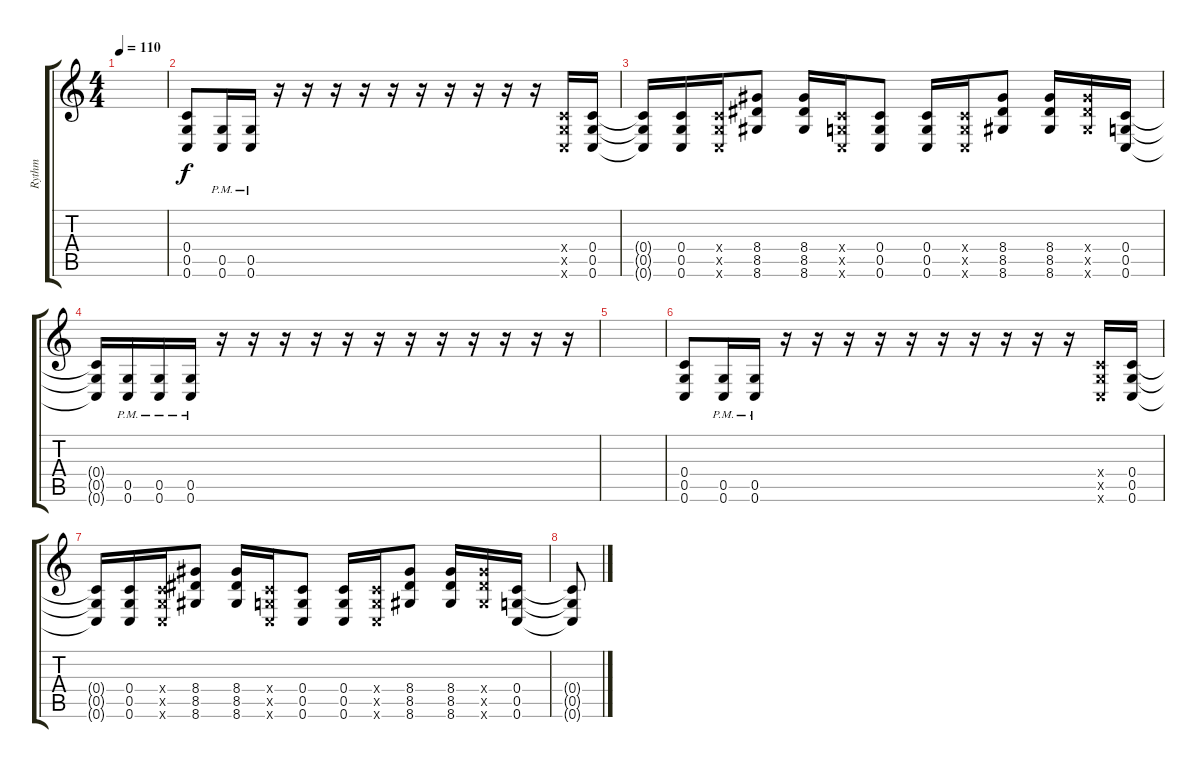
\track ("Rythm" "Rythm") {instrument distortionguitar}
\staff {score tabs}
\tuning (D4 A3 F3 C3 G2 C2) {hide}
\ts (4 4)
\tempo 110
\clef g2
\ks c
|
(0.4 0.5 0.6).8 (0.5{pm} 0.6{pm}).16 (0.5{pm} 0.6{pm}).16 r.16 r.16 r.16 r.16 r.16 r.16 r.16 r.16 r.16 r.16 (0.4{x} 0.5{x} 0.6{x}).16 (0.4 0.5 0.6).16 |
(0.4{t} 0.5{t} 0.6{t}).16 (0.4 0.5 0.6).16 (0.4{x} 0.5{x} 0.6{x}).16 (8.4 8.5 8.6).8 (8.4 8.5 8.6).16 (0.4{x} 0.5{x} 0.6{x}).16 (0.4 0.5 0.6).8 (0.4 0.5 0.6).16 (0.4{x} 0.5{x} 0.6{x}).16 (8.4 8.5 8.6).8 (8.4 8.5 8.6).16 (8.4{x} 8.5{x} 8.6{x}).16 (0.4 0.5 0.6).16 |
(0.4{t} 0.5{t} 0.6{t}).16 (0.5{pm} 0.6{pm}).16 (0.5{pm} 0.6{pm}).16 (0.5{pm} 0.6{pm}).16 r.16 r.16 r.16 r.16 r.16 r.16 r.16 r.16 r.16 r.16 r.16 r.16 |
|
(0.4 0.5 0.6).8 (0.5{pm} 0.6{pm}).16 (0.5{pm} 0.6{pm}).16 r.16 r.16 r.16 r.16 r.16 r.16 r.16 r.16 r.16 r.16 (0.4{x} 0.5{x} 0.6{x}).16 (0.4 0.5 0.6).16 |
(0.4{t} 0.5{t} 0.6{t}).16 (0.4 0.5 0.6).16 (0.4{x} 0.5{x} 0.6{x}).16 (8.4 8.5 8.6).8 (8.4 8.5 8.6).16 (0.4{x} 0.5{x} 0.6{x}).16 (0.4 0.5 0.6).8 (0.4 0.5 0.6).16 (0.4{x} 0.5{x} 0.6{x}).16 (8.4 8.5 8.6).8 (8.4 8.5 8.6).16 (8.4{x} 8.5{x} 8.6{x}).16 (0.4 0.5 0.6).16 |
(0.4{t} 0.5{t} 0.6{t}).8
